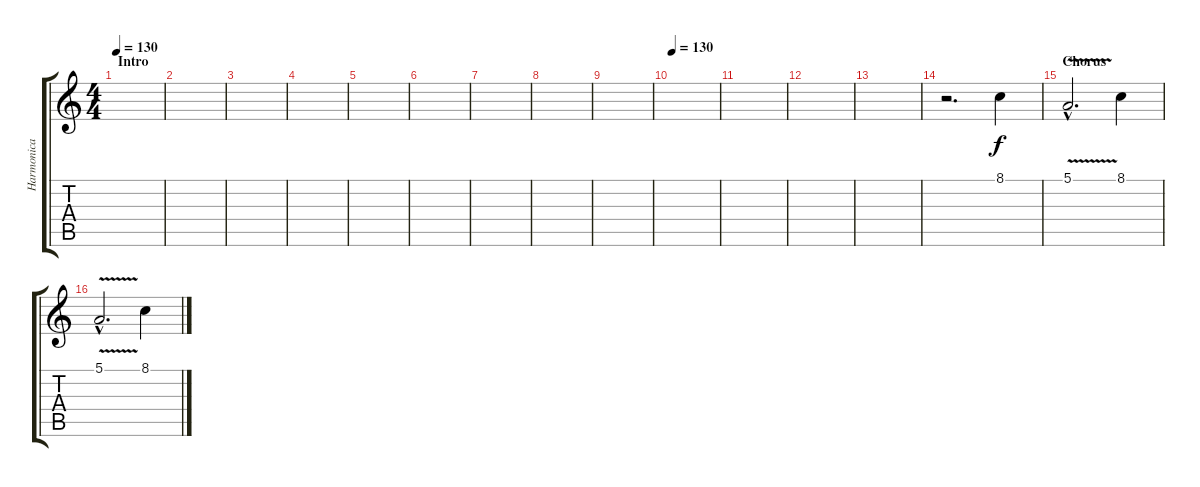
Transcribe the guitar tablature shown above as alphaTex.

\track ("Harmonica" "Harmonica") {instrument harmonica}
\staff {score tabs}
\tuning (E4 B3 G3 D3 A2 E2) {hide}
\ts (4 4)
\section ("" "Intro")
\tempo 130
\clef g2
\ks c
|
|
|
|
|
|
|
|
|
\tempo 130
|
|
|
|
r.2{d} 8.1.4 |
\section ("" "Chorus")
5.1{v hac}.2{d} 8.1.4 |
5.1{v hac}.2{d} 8.1.4
